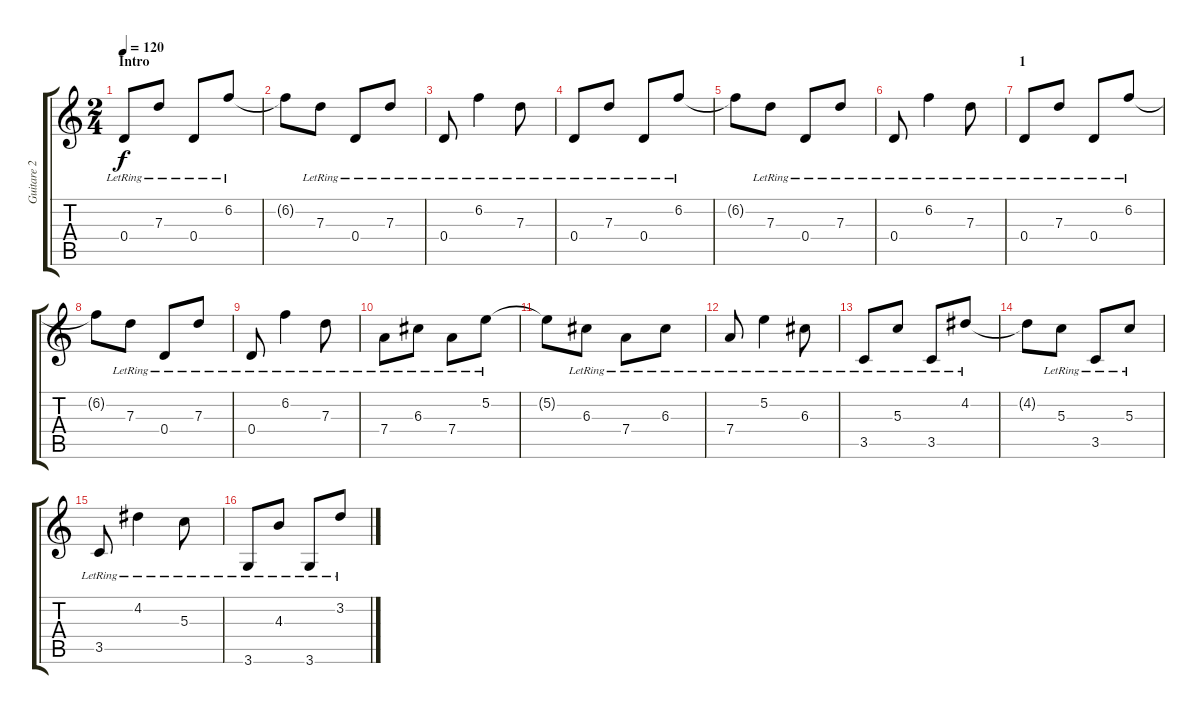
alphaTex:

\track ("Guitare 2" "Guitare 2") {instrument electricguitarclean}
\staff {score tabs}
\tuning (E4 B3 G3 D3 A2 E2) {hide}
\ts (2 4)
\section ("" "Intro")
\tempo 120
\clef g2
\ks c
0.4{lr}.8{dy f} 7.3{lr}.8 0.4{lr}.8 6.2{lr}.8 |
6.2{t}.8 7.3{lr}.8 0.4{lr}.8 7.3{lr}.8 |
0.4{lr}.8 6.2{lr}.4 7.3{lr}.8 |
0.4{lr}.8 7.3{lr}.8 0.4{lr}.8 6.2{lr}.8 |
6.2{t}.8 7.3{lr}.8 0.4{lr}.8 7.3{lr}.8 |
0.4{lr}.8 6.2{lr}.4 7.3{lr}.8 |
\section ("" "1")
0.4{lr}.8 7.3{lr}.8 0.4{lr}.8 6.2{lr}.8 |
6.2{t}.8 7.3{lr}.8 0.4{lr}.8 7.3{lr}.8 |
0.4{lr}.8 6.2{lr}.4 7.3{lr}.8 |
7.4{lr}.8 6.3{lr}.8 7.4{lr}.8 5.2{lr}.8 |
5.2{t}.8 6.3{lr}.8 7.4{lr}.8 6.3{lr}.8 |
7.4{lr}.8 5.2{lr}.4 6.3{lr}.8 |
3.5{lr}.8 5.3{lr}.8 3.5{lr}.8 4.2{lr}.8 |
4.2{t}.8 5.3{lr}.8 3.5{lr}.8 5.3{lr}.8 |
3.5{lr}.8 4.2{lr}.4 5.3{lr}.8 |
3.6{lr}.8 4.3{lr}.8 3.6{lr}.8 3.2{lr}.8
